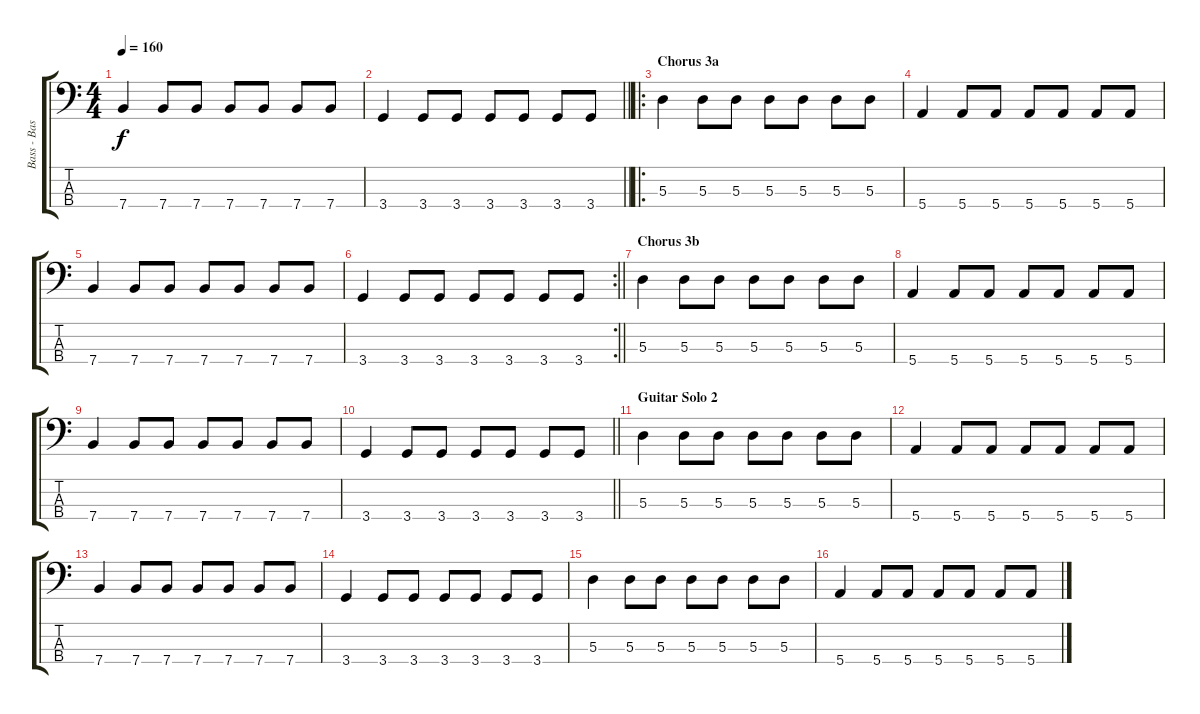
\track ("Bass - Bassist" "Bass - Bas") {instrument electricbassfinger}
\staff {score tabs}
\tuning (G2 D2 A1 E1) {hide}
\ts (4 4)
\tempo 160
\clef f4
\ks c
7.4.4{dy f} 7.4.8 7.4.8 7.4.8 7.4.8 7.4.8 7.4.8 |
\barLineRight lightlight
3.4.4 3.4.8 3.4.8 3.4.8 3.4.8 3.4.8 3.4.8 |
\ro
\section ("" "Chorus 3a")
5.3.4 5.3.8 5.3.8 5.3.8 5.3.8 5.3.8 5.3.8 |
5.4.4 5.4.8 5.4.8 5.4.8 5.4.8 5.4.8 5.4.8 |
7.4.4 7.4.8 7.4.8 7.4.8 7.4.8 7.4.8 7.4.8 |
\rc 2
\barLineRight lightlight
3.4.4 3.4.8 3.4.8 3.4.8 3.4.8 3.4.8 3.4.8 |
\section ("" "Chorus 3b")
5.3.4 5.3.8 5.3.8 5.3.8 5.3.8 5.3.8 5.3.8 |
5.4.4 5.4.8 5.4.8 5.4.8 5.4.8 5.4.8 5.4.8 |
7.4.4 7.4.8 7.4.8 7.4.8 7.4.8 7.4.8 7.4.8 |
\barLineRight lightlight
3.4.4 3.4.8 3.4.8 3.4.8 3.4.8 3.4.8 3.4.8 |
\section ("" "Guitar Solo 2")
5.3.4 5.3.8 5.3.8 5.3.8 5.3.8 5.3.8 5.3.8 |
5.4.4 5.4.8 5.4.8 5.4.8 5.4.8 5.4.8 5.4.8 |
7.4.4 7.4.8 7.4.8 7.4.8 7.4.8 7.4.8 7.4.8 |
3.4.4 3.4.8 3.4.8 3.4.8 3.4.8 3.4.8 3.4.8 |
5.3.4 5.3.8 5.3.8 5.3.8 5.3.8 5.3.8 5.3.8 |
5.4.4 5.4.8 5.4.8 5.4.8 5.4.8 5.4.8 5.4.8
